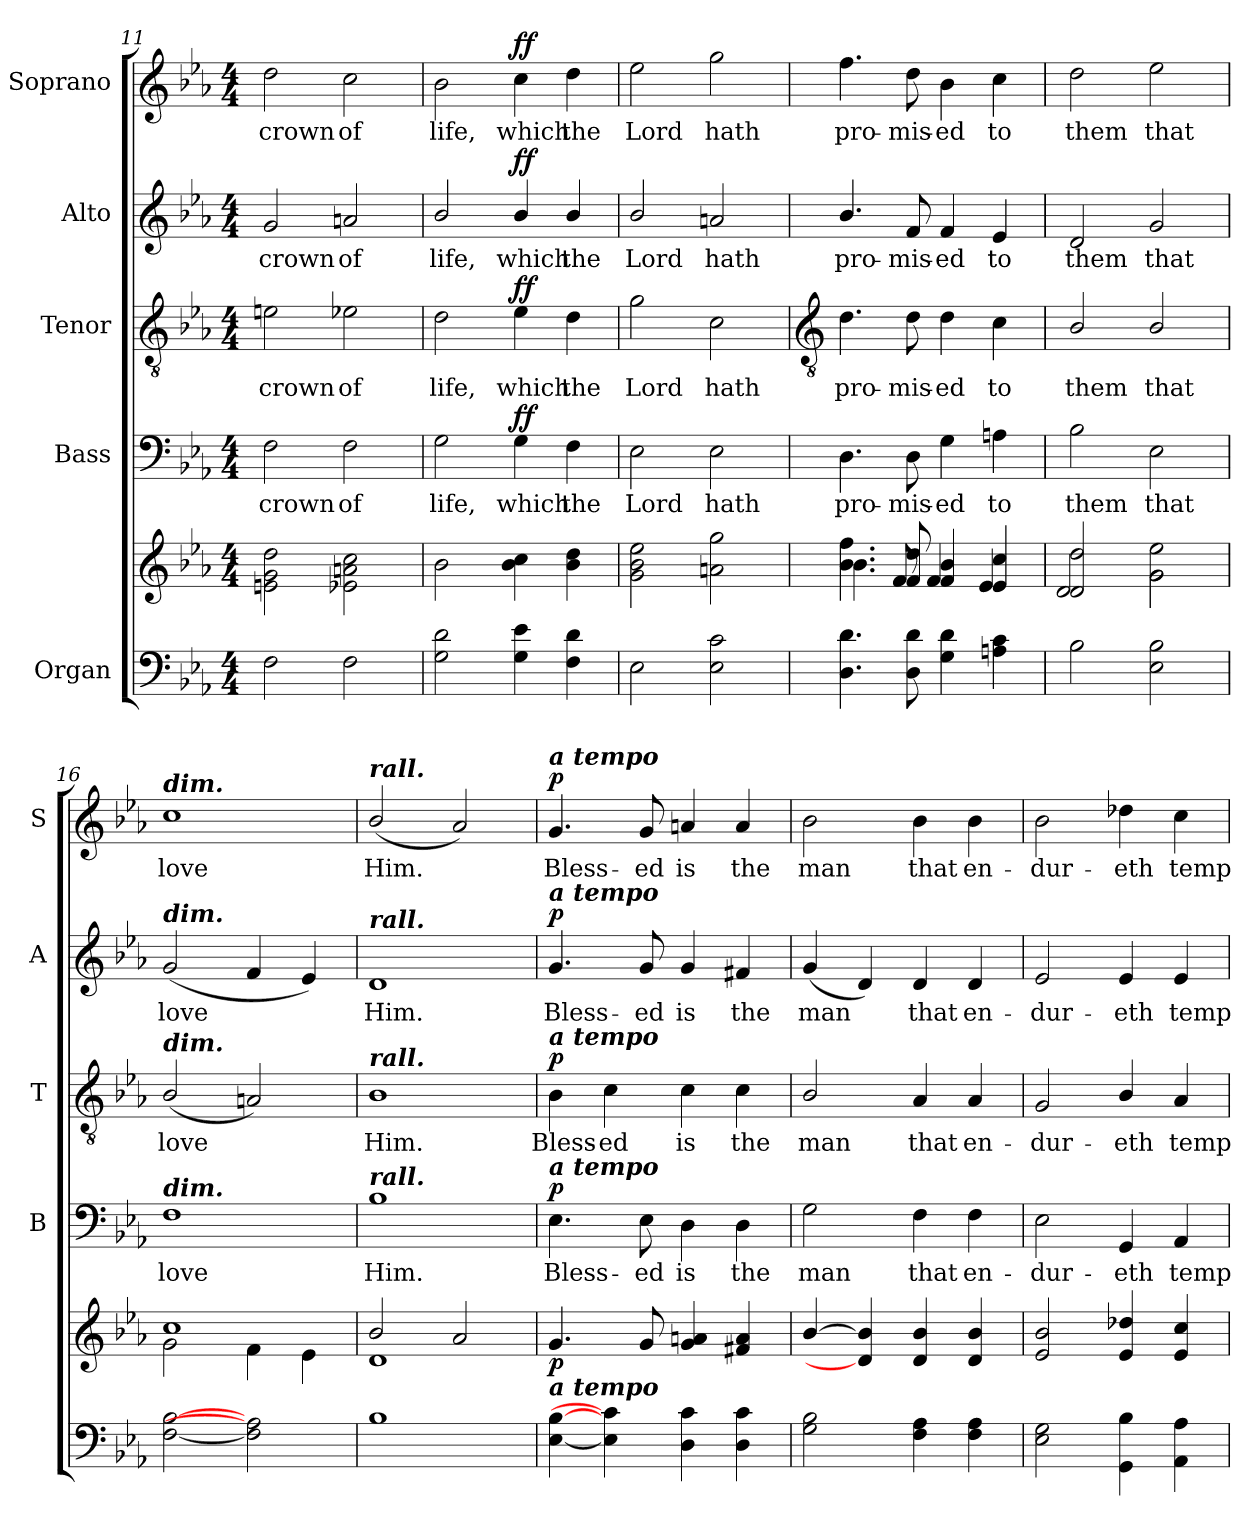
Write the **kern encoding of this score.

**kern	**kern	**dynam	**kern	**text	**dynam	**kern	**text	**dynam	**kern	**text	**dynam	**kern	**text	**dynam
*part5	*part5	*part5	*part4	*part4	*part4	*part3	*part3	*part3	*part2	*part2	*part2	*part1	*part1	*part1
*staff6	*staff5	*staff5/6	*staff4	*staff4	*staff4	*staff3	*staff3	*staff3	*staff2	*staff2	*staff2	*staff1	*staff1	*staff1
*I"Organ	*	*	*I"Bass	*	*	*I"Tenor	*	*	*I"Alto	*	*	*I"Soprano	*	*
*	*	*	*I'B	*	*	*I'T	*	*	*I'A	*	*	*I'S	*	*
*clefF4	*clefG2	*	*clefF4	*	*	*clefGv2	*	*	*clefG2	*	*	*clefG2	*	*
*k[b-e-a-]	*k[b-e-a-]	*	*k[b-e-a-]	*	*	*k[b-e-a-]	*	*	*k[b-e-a-]	*	*	*k[b-e-a-]	*	*
*E-:	*E-:	*	*E-:	*	*	*E-:	*	*	*E-:	*	*	*E-:	*	*
*M4/4	*M4/4	*	*M4/4	*	*	*M4/4	*	*	*M4/4	*	*	*M4/4	*	*
=11	=11	=11	=11	=11	=11	=11	=11	=11	=11	=11	=11	=11	=11	=11
!	!	!	!	!LO:LY:b	!	!	!LO:LY:b	!	!	!LO:LY:b	!	!	!LO:LY:b	!
2F	2en\ 2g\ 2dd\	.	2F	crown	.	2en	crown	.	2g	crown	.	2dd	crown	.
!	!	!	!	!LO:LY:b	!	!	!LO:LY:b	!	!	!LO:LY:b	!	!	!LO:LY:b	!
2F	2e-X\ 2an\ 2cc\	.	2F	of	.	2e-X	of	.	2an	of	.	2cc	of	.
=12	=12	=12	=12	=12	=12	=12	=12	=12	=12	=12	=12	=12	=12	=12
!	!	!	!	!LO:LY:b	!	!	!LO:LY:b	!	!	!LO:LY:b	!	!	!LO:LY:b	!
2G 2d	2b-\	.	2G	life,	.	2d	life,	.	2b-/	life,	.	2b-	life,	.
!	!	!	!	!LO:LY:b	!LO:DY:b	!	!LO:LY:b	!LO:DY:b	!	!LO:LY:b	!LO:DY:b	!	!LO:LY:b	!LO:DY:b
4G 4e-	4b- 4cc	.	4G	which	ff	4e-	which	ff	4b-/	which	ff	4cc	which	ff
!	!	!	!	!LO:LY:b	!	!	!LO:LY:b	!	!	!LO:LY:b	!	!	!LO:LY:b	!
4F 4d	4b-\ 4dd\	.	4F	the	.	4d	the	.	4b-/	the	.	4dd	the	.
=13	=13	=13	=13	=13	=13	=13	=13	=13	=13	=13	=13	=13	=13	=13
!	!	!	!	!LO:LY:b	!	!	!LO:LY:b	!	!	!LO:LY:b	!	!	!LO:LY:b	!
2E-\	2g\ 2b-\ 2ee-\	.	2E-	Lord	.	2g	Lord	.	2b-/	Lord	.	2ee-	Lord	.
!	!	!	!	!LO:LY:b	!	!	!LO:LY:b	!	!	!LO:LY:b	!	!	!LO:LY:b	!
2E- 2c	2an\ 2gg\	.	2E-	hath	.	2c	hath	.	2an	hath	.	2gg	hath	.
!!LO:LB:g=z
=14	=14	=14	=14	=14	=14	=14	=14	=14	=14	=14	=14	=14	=14	=14
*	*	*	*	*	*	*clefGv2	*	*	*	*	*	*	*	*
*	*^	*	*	*	*	*	*	*	*	*	*	*	*	*
!	!	!	!	!	!LO:LY:b	!	!	!LO:LY:b	!	!	!LO:LY:b	!	!	!LO:LY:b	!
4.D 4.d	4.b-\ 4.ff\	4.b-\	.	4.D	pro-	.	4.d	pro-	.	4.b-/	pro-	.	4.ff	pro-	.
!	!	!	!	!	!LO:LY:b	!	!	!LO:LY:b	!	!	!LO:LY:b	!	!	!LO:LY:b	!
8D 8d	8f/ 8dd/	8f/	.	8D	-mis-	.	8d	-mis-	.	8f	-mis-	.	8dd	-mis-	.
!	!	!	!	!	!LO:LY:b	!	!	!LO:LY:b	!	!	!LO:LY:b	!	!	!LO:LY:b	!
4G 4d	4f/ 4b-/	4f/	.	4G	-ed	.	4d	-ed	.	4f	-ed	.	4b-	-ed	.
!	!	!	!	!	!LO:LY:b	!	!	!LO:LY:b	!	!	!LO:LY:b	!	!	!LO:LY:b	!
4An 4c	4e-/ 4cc/	4e-/	.	4An	to	.	4c	to	.	4e-	to	.	4cc	to	.
=15	=15	=15	=15	=15	=15	=15	=15	=15	=15	=15	=15	=15	=15	=15	=15
!	!	!	!	!	!LO:LY:b	!	!	!LO:LY:b	!	!	!LO:LY:b	!	!	!LO:LY:b	!
2B-	2d/ 2dd/	2d/	.	2B-	them	.	2B-/	them	.	2d	them	.	2dd	them	.
!	!	!	!	!	!LO:LY:b	!	!	!LO:LY:b	!	!	!LO:LY:b	!	!	!LO:LY:b	!
2E- 2B-	2g\ 2ee-\	2g\	.	2E-	that	.	2B-/	that	.	2g	that	.	2ee-	that	.
=16	=16	=16	=16	=16	=16	=16	=16	=16	=16	=16	=16	=16	=16	=16	=16
!	!	!	!	!	!	!	!	!	!	!	!	!	!LO:TX:a:Bi:t=dim.	!	!
!	!	!	!	!	!	!	!	!	!	!LO:TX:a:Bi:t=dim.	!	!	!	!	!
!	!	!	!	!	!	!	!LO:TX:a:Bi:t=dim.	!	!	!	!	!	!	!	!
!	!	!	!	!LO:TX:a:Bi:t=dim.	!	!	!	!	!	!	!	!	!	!	!
!	!	!	!	!	!LO:LY:b	!	!	!LO:LY:b	!	!	!LO:LY:b	!	!	!LO:LY:b	!
[2F [2B-	1cc/	2g\	.	1F	love	.	(<2B-/	love	.	(<2g	love	.	1cc	love	.
2F] 2A]	.	4f\	.	.	.	.	2An)	.	.	4f	.	.	.	.	.
.	.	4e-\	.	.	.	.	.	.	.	4e-)	.	.	.	.	.
=17	=17	=17	=17	=17	=17	=17	=17	=17	=17	=17	=17	=17	=17	=17	=17
!	!	!	!	!	!	!	!	!	!	!	!	!	!LO:TX:a:Bi:t=rall.	!	!
!	!	!	!	!	!	!	!	!	!	!LO:TX:a:Bi:t=rall.	!	!	!	!	!
!	!	!	!	!	!	!	!LO:TX:a:Bi:t=rall.	!	!	!	!	!	!	!	!
!	!	!	!	!LO:TX:a:Bi:t=rall.	!	!	!	!	!	!	!	!	!	!	!
!	!	!	!	!	!LO:LY:b	!	!	!LO:LY:b	!	!	!LO:LY:b	!	!	!LO:LY:b	!
1B-	2b-/	1d\	.	1B-	Him.	.	1B-	Him.	.	1d	Him.	.	(<2b-/	Him.	.
.	2a-/	.	.	.	.	.	.	.	.	.	.	.	2a-)	.	.
=18	=18	=18	=18	=18	=18	=18	=18	=18	=18	=18	=18	=18	=18	=18	=18
!	!	!	!	!	!	!	!	!	!	!	!	!	!LO:TX:a:Bi:t=a tempo	!	!
!	!	!	!	!	!	!	!	!	!	!LO:TX:a:Bi:t=a tempo	!	!	!	!	!
!	!	!	!	!	!	!	!LO:TX:a:Bi:t=a tempo	!	!	!	!	!	!	!	!
!	!	!	!	!LO:TX:a:Bi:t=a tempo	!	!	!	!	!	!	!	!	!	!	!
!	!LO:TX:b:Bi:t=a tempo	!	!	!	!	!	!	!	!	!	!	!	!	!	!
!	!	!	!LO:DY:b	!	!LO:LY:b	!LO:DY:b	!	!LO:LY:b	!LO:DY:b	!	!LO:LY:b	!LO:DY:b	!	!LO:LY:b	!LO:DY:b
[4E- [4B-	4.g/	1ryy	p	4.E-	Bless-	p	4B-	Bless-	p	4.g	Bless-	p	4.g	Bless-	p
!	!	!	!	!	!	!	!	!LO:LY:b	!	!	!	!	!	!	!
4E-] 4c]	.	.	.	.	.	.	4c	-ed	.	.	.	.	.	.	.
!	!	!	!	!	!LO:LY:b	!	!	!	!	!	!LO:LY:b	!	!	!LO:LY:b	!
.	8g/	.	.	8E-	-ed	.	.	.	.	8g	-ed	.	8g	-ed	.
!	!	!	!	!	!LO:LY:b	!	!	!LO:LY:b	!	!	!LO:LY:b	!	!	!LO:LY:b	!
4D 4c	4g/ 4an/	.	.	4D	is	.	4c	is	.	4g	is	.	4an	is	.
!	!	!	!	!	!LO:LY:b	!	!	!LO:LY:b	!	!	!LO:LY:b	!	!	!LO:LY:b	!
4D 4c	4f#X/ 4a/	.	.	4D	the	.	4c	the	.	4f#X	the	.	4a	the	.
=19	=19	=19	=19	=19	=19	=19	=19	=19	=19	=19	=19	=19	=19	=19	=19
!	!	!	!	!	!LO:LY:b	!	!	!LO:LY:b	!	!	!LO:LY:b	!	!	!LO:LY:b	!
2G 2B-	[4b-/	1ryy	.	2G	man	.	2B-/	man	.	(<4g	man	.	2b-	man	.
.	4d/] 4b-/]	.	.	.	.	.	.	.	.	4d)	.	.	.	.	.
!	!	!	!	!	!LO:LY:b	!	!	!LO:LY:b	!	!	!LO:LY:b	!	!	!LO:LY:b	!
4F 4A-	4d/ 4b-/	.	.	4F	that	.	4A-	that	.	4d	that	.	4b-	that	.
!	!	!	!	!	!LO:LY:b	!	!	!LO:LY:b	!	!	!LO:LY:b	!	!	!LO:LY:b	!
4F 4A-	4d/ 4b-/	.	.	4F	en-	.	4A-	en-	.	4d	en-	.	4b-	en-	.
=20	=20	=20	=20	=20	=20	=20	=20	=20	=20	=20	=20	=20	=20	=20	=20
!	!	!	!	!	!LO:LY:b	!	!	!LO:LY:b	!	!	!LO:LY:b	!	!	!LO:LY:b	!
2E- 2G	2e-/ 2b-/	1ryy	.	2E-	-dur-	.	2G	-dur-	.	2e-	-dur-	.	2b-	-dur-	.
!	!	!	!	!	!LO:LY:b	!	!	!LO:LY:b	!	!	!LO:LY:b	!	!	!LO:LY:b	!
4GG\ 4B-\	4e-/ 4dd-X/	.	.	4GG	-eth	.	4B-/	-eth	.	4e-	-eth	.	4dd-X	-eth	.
!	!	!	!	!	!LO:LY:b	!	!	!LO:LY:b	!	!	!LO:LY:b	!	!	!LO:LY:b	!
4AA-\ 4A-\	4e-/ 4cc/	.	.	4AA-	temp-	.	4A-	temp-	.	4e-	temp-	.	4cc	temp-	.
*	*v	*v	*	*	*	*	*	*	*	*	*	*	*	*	*
=	=	=	=	=	=	=	=	=	=	=	=	=	=	=
*-	*-	*-	*-	*-	*-	*-	*-	*-	*-	*-	*-	*-	*-	*-
